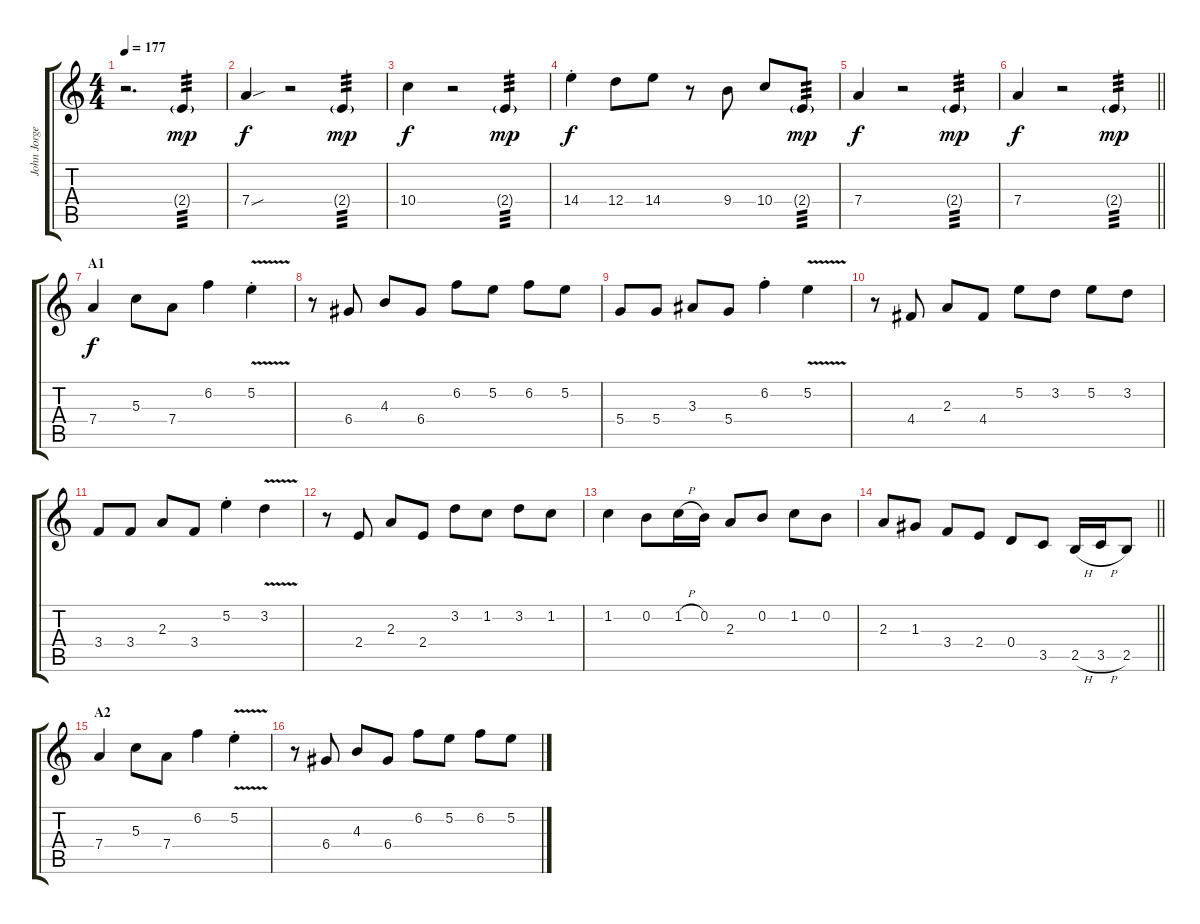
\track ("John Jorgenson - Lead Acoustic" "John Jorge") {instrument acousticguitarsteel}
\staff {score tabs}
\tuning (E4 B3 G3 D3 A2 E2) {hide}
\ts (4 4)
\tempo 177
\clef g2
\ks c
r.2{d dy mp instrument acousticguitarsteel} 2.4{g}.4{tp 3} |
7.4{sou}.4{dy f} r.2 2.4{g}.4{tp 3 dy mp} |
10.4.4{dy f} r.2 2.4{g}.4{tp 3 dy mp} |
14.4{st}.4{dy f} 12.4.8 14.4.8 r.8 9.4.8 10.4.8 2.4{g}.8{tp 3 dy mp} |
7.4.4{dy f} r.2 2.4{g}.4{tp 3 dy mp} |
\barLineRight lightlight
7.4.4{dy f} r.2 2.4{g}.4{tp 3 dy mp} |
\section ("" "A1")
7.4.4{dy f} 5.3.8 7.4.8 6.2.4 5.2{v st}.4 |
r.8 6.4.8 4.3.8 6.4.8 6.2.8 5.2.8 6.2.8 5.2.8 |
5.4.8 5.4.8 3.3.8 5.4.8 6.2{st}.4 5.2{v}.4 |
r.8 4.4.8 2.3.8 4.4.8 5.2.8 3.2.8 5.2.8 3.2.8 |
3.4.8 3.4.8 2.3.8 3.4.8 5.2{st}.4 3.2{v}.4 |
r.8 2.4.8 2.3.8 2.4.8 3.2.8 1.2.8 3.2.8 1.2.8 |
1.2.4 0.2.8 1.2{h}.16 0.2.16 2.3.8 0.2.8 1.2.8 0.2.8 |
\barLineRight lightlight
2.3.8 1.3.8 3.4.8 2.4.8 0.4.8 3.5.8 2.5{h}.16 3.5{h}.16 2.5.8 |
\section ("" "A2")
7.4.4 5.3.8 7.4.8 6.2.4 5.2{v st}.4 |
r.8 6.4.8 4.3.8 6.4.8 6.2.8 5.2.8 6.2.8 5.2.8
